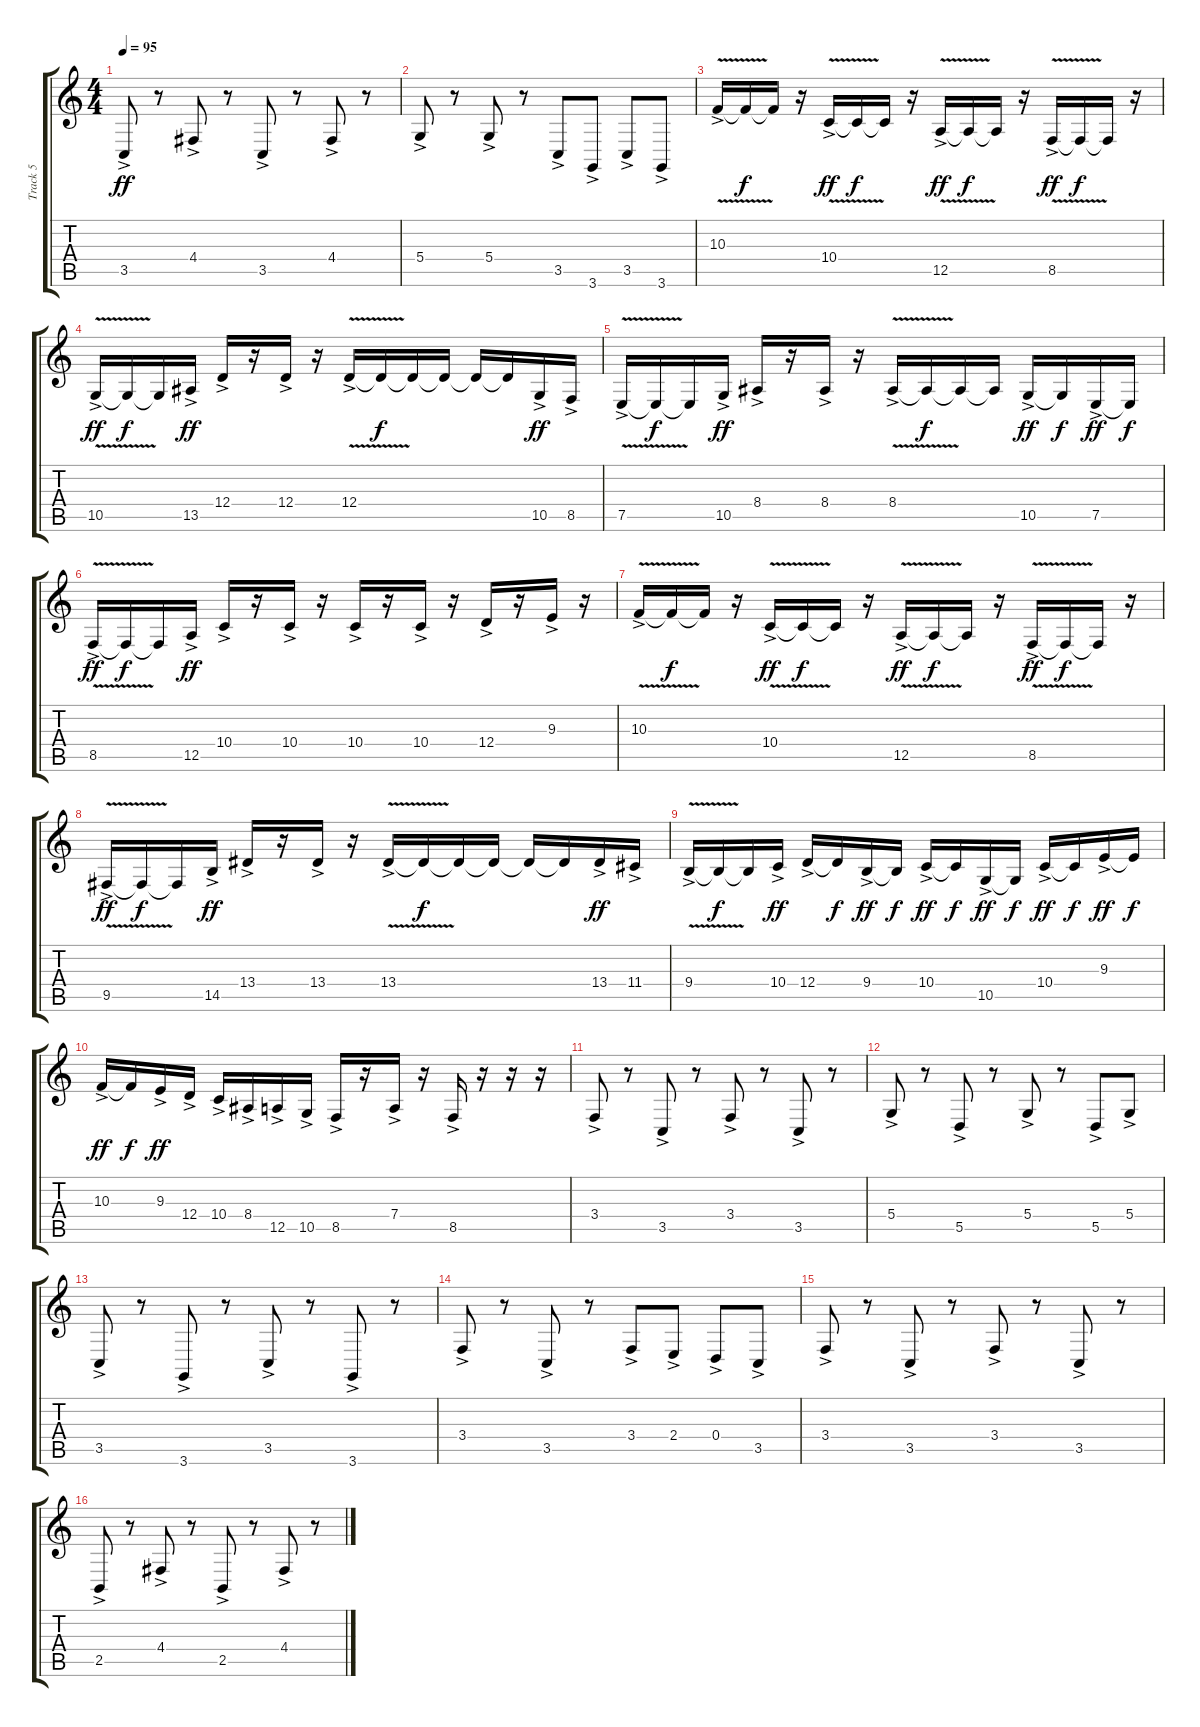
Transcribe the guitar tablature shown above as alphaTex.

\track ("Track 5" "Track 5") {instrument trumpet}
\staff {score tabs}
\tuning (E4 B3 G3 D3 A2 E2) {hide}
\ts (4 4)
\tempo 95
\clef g2
\ks c
3.5{ac}.8{dy ff} r.8 4.4{ac}.8 r.8 3.5{ac}.8 r.8 4.4{ac}.8 r.8 |
5.4{ac}.8 r.8 5.4{ac}.8 r.8 3.5{ac}.8 3.6{ac}.8 3.5{ac}.8 3.6{ac}.8 |
10.3{v ac}.16 10.3{t}.16{dy f} 10.3{t}.16 r.16 10.4{v ac}.16{dy ff} 10.4{t}.16{dy f} 10.4{t}.16 r.16 12.5{v ac}.16{dy ff} 12.5{t}.16{dy f} 12.5{t}.16 r.16 8.5{v ac}.16{dy ff} 8.5{t}.16{dy f} 8.5{t}.16 r.16 |
10.5{v ac}.16{dy ff} 10.5{t}.16{dy f} 10.5{t}.16 13.5{ac}.16{dy ff} 12.4{ac}.16 r.16 12.4{ac}.16 r.16 12.4{v ac}.16 12.4{t}.16{dy f} 12.4{t}.16 12.4{t}.16 12.4{t}.16 12.4{t}.16 10.5{ac}.16{dy ff} 8.5{ac}.16 |
7.5{v ac}.16 7.5{t}.16{dy f} 7.5{t}.16 10.5{ac}.16{dy ff} 8.4{ac}.16 r.16 8.4{ac}.16 r.16 8.4{v ac}.16 8.4{t}.16{dy f} 8.4{t}.16 8.4{t}.16 10.5{ac}.16{dy ff} 10.5{t}.16{dy f} 7.5{ac}.16{dy ff} 7.5{t}.16{dy f} |
8.5{v ac}.16{dy ff} 8.5{t}.16{dy f} 8.5{t}.16 12.5{ac}.16{dy ff} 10.4{ac}.16 r.16 10.4{ac}.16 r.16 10.4{ac}.16 r.16 10.4{ac}.16 r.16 12.4{ac}.16 r.16 9.3{ac}.16 r.16 |
10.3{v ac}.16 10.3{t}.16{dy f} 10.3{t}.16 r.16 10.4{v ac}.16{dy ff} 10.4{t}.16{dy f} 10.4{t}.16 r.16 12.5{v ac}.16{dy ff} 12.5{t}.16{dy f} 12.5{t}.16 r.16 8.5{v ac}.16{dy ff} 8.5{t}.16{dy f} 8.5{t}.16 r.16 |
9.5{v ac}.16{dy ff} 9.5{t}.16{dy f} 9.5{t}.16 14.5{ac}.16{dy ff} 13.4{ac}.16 r.16 13.4{ac}.16 r.16 13.4{v ac}.16 13.4{t}.16{dy f} 13.4{t}.16 13.4{t}.16 13.4{t}.16 13.4{t}.16 13.4{ac}.16{dy ff} 11.4{ac}.16 |
9.4{v ac}.16 9.4{t}.16{dy f} 9.4{t}.16 10.4{ac}.16{dy ff} 12.4{ac}.16 12.4{t}.16{dy f} 9.4{ac}.16{dy ff} 9.4{t}.16{dy f} 10.4{ac}.16{dy ff} 10.4{t}.16{dy f} 10.5{ac}.16{dy ff} 10.5{t}.16{dy f} 10.4{ac}.16{dy ff} 10.4{t}.16{dy f} 9.3{ac}.16{dy ff} 9.3{t}.16{dy f} |
10.3{ac}.16{dy ff} 10.3{t}.16{dy f} 9.3{ac}.16{dy ff} 12.4{ac}.16 10.4{ac}.16 8.4{ac}.16 12.5{ac}.16 10.5{ac}.16 8.5{ac}.16 r.16 7.4{ac}.16 r.16 8.5{ac}.16 r.16 r.16 r.16 |
3.4{ac}.8 r.8 3.5{ac}.8 r.8 3.4{ac}.8 r.8 3.5{ac}.8 r.8 |
5.4{ac}.8 r.8 5.5{ac}.8 r.8 5.4{ac}.8 r.8 5.5{ac}.8 5.4{ac}.8 |
3.5{ac}.8 r.8 3.6{ac}.8 r.8 3.5{ac}.8 r.8 3.6{ac}.8 r.8 |
3.4{ac}.8 r.8 3.5{ac}.8 r.8 3.4{ac}.8 2.4{ac}.8 0.4{ac}.8 3.5{ac}.8 |
3.4{ac}.8 r.8 3.5{ac}.8 r.8 3.4{ac}.8 r.8 3.5{ac}.8 r.8 |
2.5{ac}.8 r.8 4.4{ac}.8 r.8 2.5{ac}.8 r.8 4.4{ac}.8 r.8
